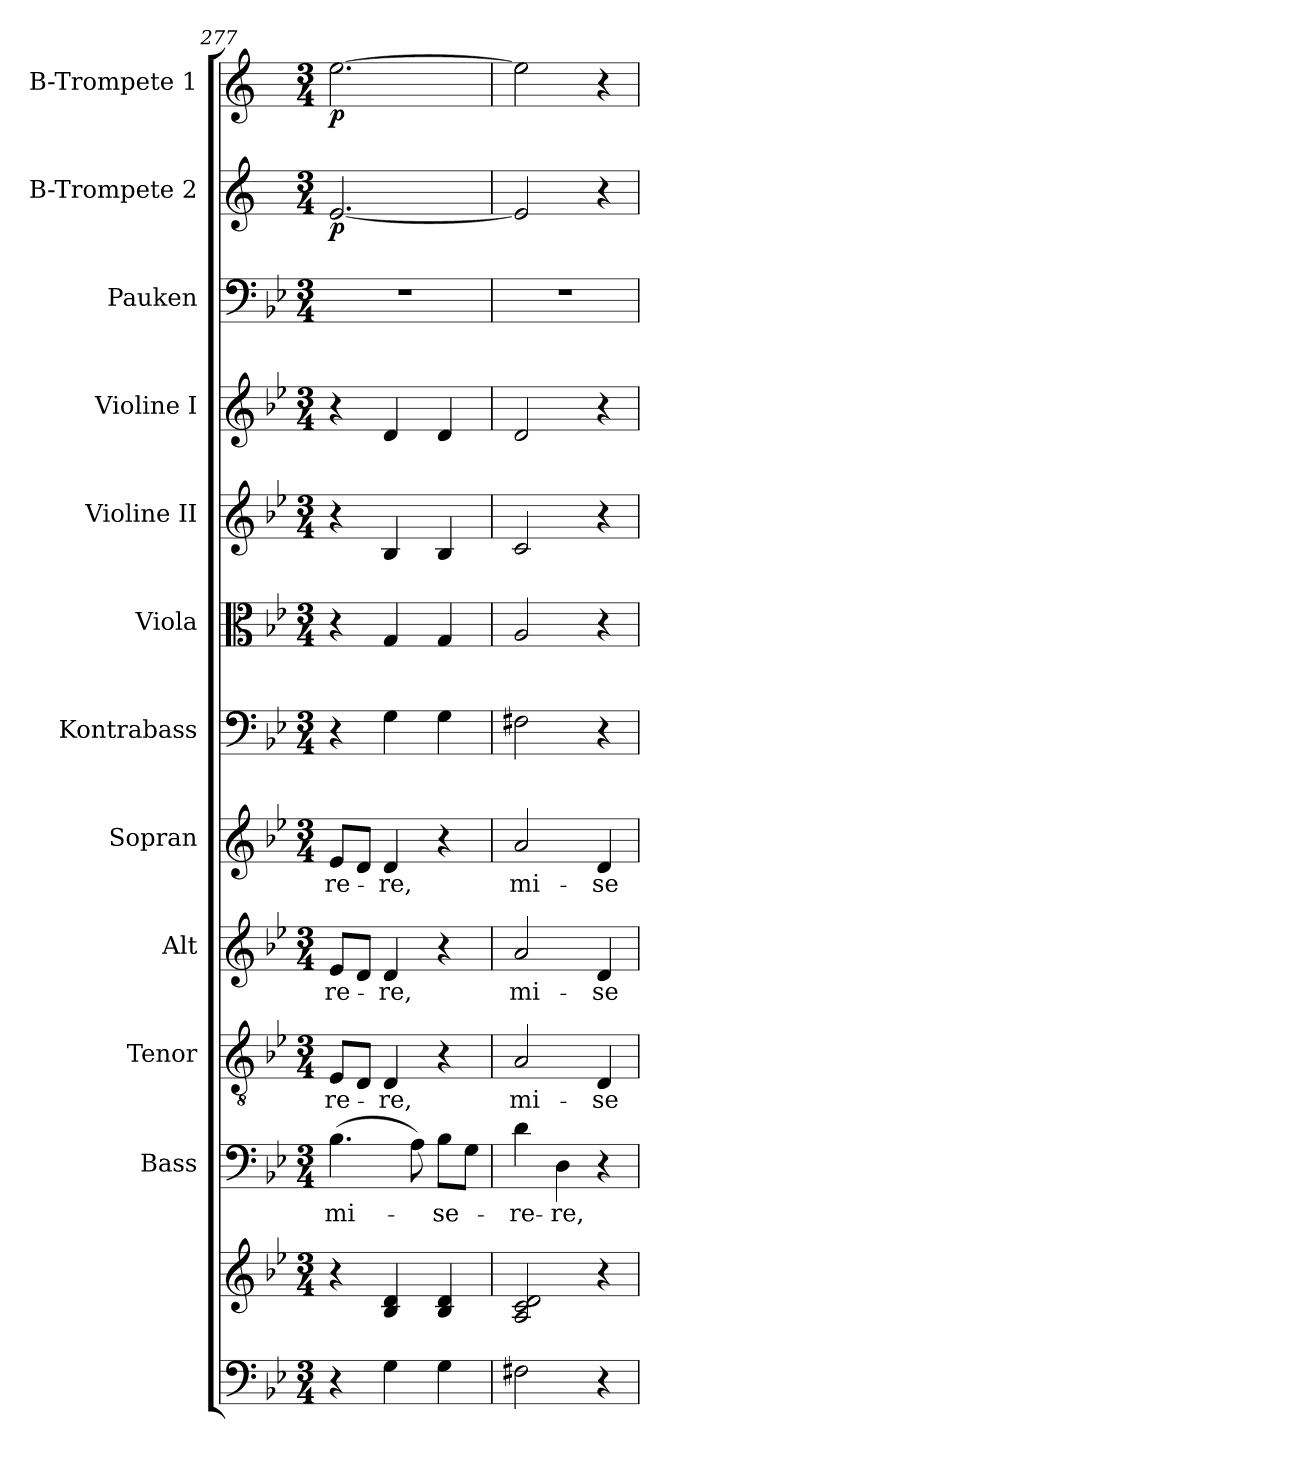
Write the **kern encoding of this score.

**kern	**kern	**kern	**text	**kern	**text	**kern	**text	**kern	**text	**kern	**kern	**kern	**kern	**kern	**kern	**dynam	**kern	**dynam
*part12	*part12	*part11	*part11	*part10	*part10	*part9	*part9	*part8	*part8	*part7	*part6	*part5	*part4	*part3	*part2	*part2	*part1	*part1
*staff13	*staff12	*staff11	*staff11	*staff10	*staff10	*staff9	*staff9	*staff8	*staff8	*staff7	*staff6	*staff5	*staff4	*staff3	*staff2	*staff2	*staff1	*staff1
*	*	*I"Bass	*	*I"Tenor	*	*I"Alt	*	*I"Sopran	*	*I"Kontrabass	*I"Viola	*I"Violine II	*I"Violine I	*I"Pauken	*I"B-Trompete 2	*	*I"B-Trompete 1	*
*	*	*I'B.	*	*I'T.	*	*I'A.	*	*I'S.	*	*I'Kb.	*I'Vla.	*I'Vl. II	*I'Vl. I	*I'Pk.	*I'B Trp. 2	*	*I'B Trp. 1	*
*clefF4	*clefG2	*clefF4	*	*clefGv2	*	*clefG2	*	*clefG2	*	*clefF4	*clefC3	*clefG2	*clefG2	*clefF4	*clefG2	*	*clefG2	*
*	*	*	*	*	*	*	*	*	*	*ITrd7c12	*	*	*	*	*ITrd1c2	*	*ITrd1c2	*
*k[b-e-]	*k[b-e-]	*k[b-e-]	*	*k[b-e-]	*	*k[b-e-]	*	*k[b-e-]	*	*k[b-e-]	*k[b-e-]	*k[b-e-]	*k[b-e-]	*k[b-e-]	*k[b-e-]	*	*k[b-e-]	*
*B-:	*B-:	*B-:	*	*B-:	*	*B-:	*	*B-:	*	*B-:	*B-:	*B-:	*B-:	*B-:	*B-:	*	*B-:	*
*M3/4	*M3/4	*M3/4	*	*M3/4	*	*M3/4	*	*M3/4	*	*M3/4	*M3/4	*M3/4	*M3/4	*M3/4	*M3/4	*	*M3/4	*
=277	=277	=277	=277	=277	=277	=277	=277	=277	=277	=277	=277	=277	=277	=277	=277	=277	=277	=277
!	!	!	!LO:LY:b	!	!LO:LY:b	!	!LO:LY:b	!	!LO:LY:b	!	!	!	!	!	!	!LO:DY:b	!	!LO:DY:b
4r	4r	(>4.B-\	mi-	8E-/L	-re-	8e-/L	-re-	8e-/L	-re-	4r	4r	4r	4r	2.r	[2.d/	p	[2.dd\	p
.	.	.	.	8D/J	.	8d/J	.	8d/J	.	.	.	.	.	.	.	.	.	.
!	!	!	!	!	!LO:LY:b	!	!LO:LY:b	!	!LO:LY:b	!	!	!	!	!	!	!	!	!
4G\	4B-/ 4d/	.	.	4D/	-re,	4d/	-re,	4d/	-re,	4GG\	4G/	4B-/	4d/	.	.	.	.	.
.	.	8A\)	.	.	.	.	.	.	.	.	.	.	.	.	.	.	.	.
!	!	!	!LO:LY:b	!	!	!	!	!	!	!	!	!	!	!	!	!	!	!
4G\	4B-/ 4d/	8B-\L	-se-	4r	.	4r	.	4r	.	4GG\	4G/	4B-/	4d/	.	.	.	.	.
.	.	8G\J	.	.	.	.	.	.	.	.	.	.	.	.	.	.	.	.
!!LO:PB:g=z
=278	=278	=278	=278	=278	=278	=278	=278	=278	=278	=278	=278	=278	=278	=278	=278	=278	=278	=278
!	!	!	!LO:LY:b	!	!LO:LY:b	!	!LO:LY:b	!	!LO:LY:b	!	!	!	!	!	!	!	!	!
2F#X\	2A/ 2c/ 2d/	4d\	-re-	2A/	mi-	2a/	mi-	2a/	mi-	2FF#X\	2A/	2c/	2d/	2.r	2d/]	.	2dd\]	.
!	!	!	!LO:LY:b	!	!	!	!	!	!	!	!	!	!	!	!	!	!	!
.	.	4D\	-re,	.	.	.	.	.	.	.	.	.	.	.	.	.	.	.
!	!	!	!	!	!LO:LY:b	!	!LO:LY:b	!	!LO:LY:b	!	!	!	!	!	!	!	!	!
4r	4r	4r	.	4D/	-se-	4d/	-se-	4d/	-se-	4r	4r	4r	4r	.	4r	.	4r	.
=	=	=	=	=	=	=	=	=	=	=	=	=	=	=	=	=	=	=
*-	*-	*-	*-	*-	*-	*-	*-	*-	*-	*-	*-	*-	*-	*-	*-	*-	*-	*-
